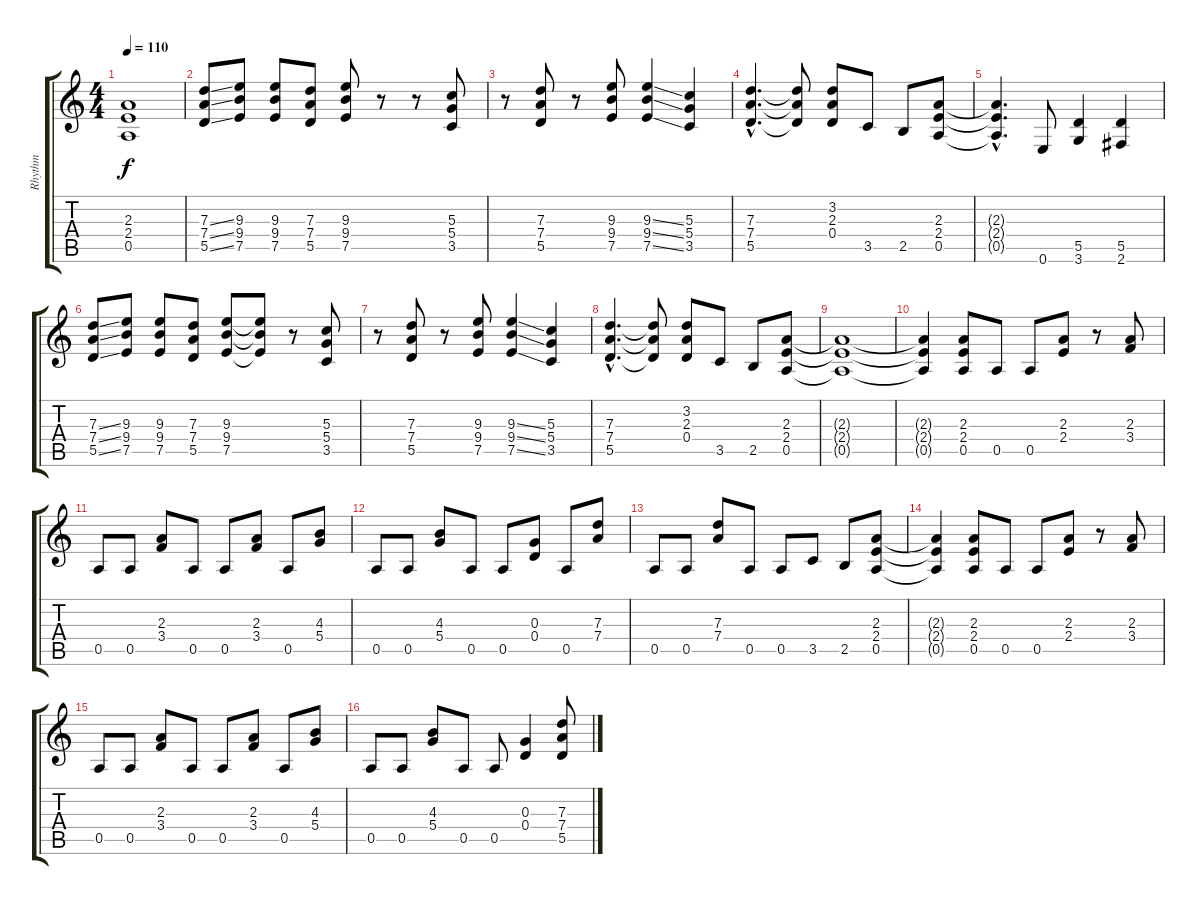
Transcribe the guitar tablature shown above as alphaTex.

\track ("Rhythm" "Rhythm") {instrument overdrivenguitar}
\staff {score tabs}
\tuning (E4 B3 G3 D3 A2 E2) {hide}
\ts (4 4)
\tempo 110
\clef g2
\ks c
(2.3{t} 2.4{t} 0.5{t}).1{dy f} |
(7.3{ss} 7.4{ss} 5.5{ss}).8 (9.3 9.4 7.5).8 (9.3 9.4 7.5).8 (7.3 7.4 5.5).8 (9.3 9.4 7.5).8 r.8 r.8 (5.3 5.4 3.5).8 |
r.8 (7.3 7.4 5.5).8 r.8 (9.3 9.4 7.5).8 (9.3{ss} 9.4{ss} 7.5{ss}).4 (5.3 5.4 3.5).4 |
(7.3{hac} 7.4{hac} 5.5{hac}).4{d} (7.3{t} 7.4{t} 5.5{t}).8 (3.2 2.3 0.4).8 3.5.8 2.5.8 (2.3 2.4 0.5).8 |
(2.3{hac t} 2.4{hac t} 0.5{hac t}).4{d} 0.6.8 (5.5 3.6).4 (5.5 2.6).4 |
(7.3{ss} 7.4{ss} 5.5{ss}).8 (9.3 9.4 7.5).8 (9.3 9.4 7.5).8 (7.3 7.4 5.5).8 (9.3 9.4 7.5).8 (9.3{t} 9.4{t} 7.5{t}).8 r.8 (5.3 5.4 3.5).8 |
r.8 (7.3 7.4 5.5).8 r.8 (9.3 9.4 7.5).8 (9.3{ss} 9.4{ss} 7.5{ss}).4 (5.3 5.4 3.5).4 |
(7.3{hac} 7.4{hac} 5.5{hac}).4{d} (7.3{t} 7.4{t} 5.5{t}).8 (3.2 2.3 0.4).8 3.5.8 2.5.8 (2.3 2.4 0.5).8 |
(2.3{t} 2.4{t} 0.5{t}).1 |
(2.3{t} 2.4{t} 0.5{t}).4 (2.3 2.4 0.5).8 0.5.8 0.5.8 (2.3 2.4).8 r.8 (2.3 3.4).8 |
0.5.8 0.5.8 (2.3 3.4).8 0.5.8 0.5.8 (2.3 3.4).8 0.5.8 (4.3 5.4).8 |
0.5.8 0.5.8 (4.3 5.4).8 0.5.8 0.5.8 (0.3 0.4).8 0.5.8 (7.3 7.4).8 |
0.5.8 0.5.8 (7.3 7.4).8 0.5.8 0.5.8 3.5.8 2.5.8 (2.3 2.4 0.5).8 |
(2.3{t} 2.4{t} 0.5{t}).4 (2.3 2.4 0.5).8 0.5.8 0.5.8 (2.3 2.4).8 r.8 (2.3 3.4).8 |
0.5.8 0.5.8 (2.3 3.4).8 0.5.8 0.5.8 (2.3 3.4).8 0.5.8 (4.3 5.4).8 |
0.5.8 0.5.8 (4.3 5.4).8 0.5.8 0.5.8 (0.3 0.4).4 (7.3 7.4 5.5).8
